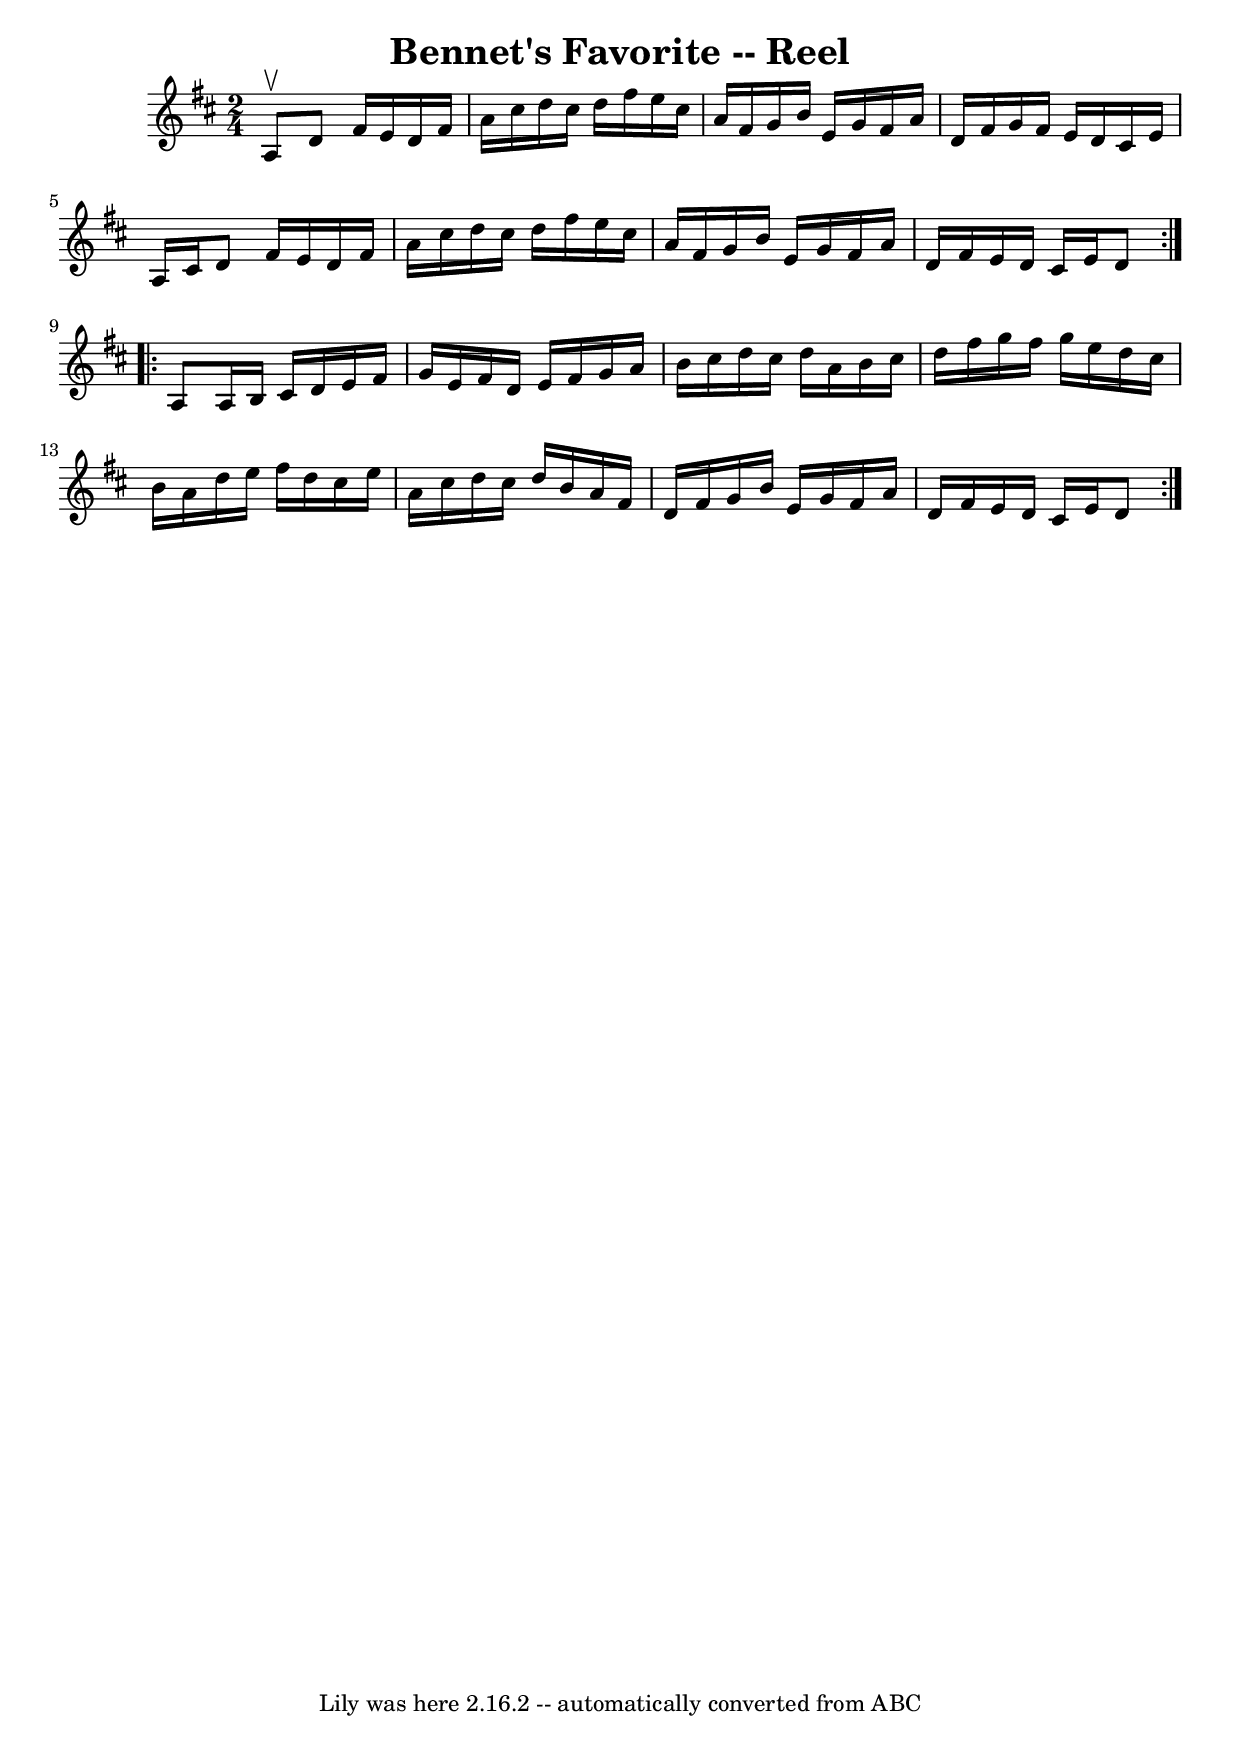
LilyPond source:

\version "2.16.2"
\include "Mammoth.ily"
\header {
  %% book = "Ryan's Mammoth Collection"
  crossRefNumber = "1"
  footnotes = ""
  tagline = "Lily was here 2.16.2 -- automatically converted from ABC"
  title = "Bennet's Favorite -- Reel"

}
voicedefault =  {



  \repeat volta 2 {

    \time 2/4 
    \key d \major
    a8^\upbow |
    d'8 fis'16 e'16 d'16   
    fis'16 a'16 cis''16  |
    d''16 cis''16 d''16 fis''16    
    e''16 cis''16 a'16 fis'16  |
    g'16 b'16 e'16 g'16    
    fis'16 a'16 d'16 fis'16  |
    g'16 fis'16 e'16 d'16    
    cis'16 e'16 a16 cis'16  |
    d'8 fis'16 e'16 d'16    
    fis'16 a'16 cis''16  |
    d''16 cis''16 d''16 fis''16    
    e''16 cis''16 a'16 fis'16  |
    g'16 b'16 e'16 g'16    
    fis'16 a'16 d'16 fis'16  |
    e'16 d'16 cis'16 e'16    
    d'8  
  } 
  \repeat volta 2 {
    a8  |
    a16 b16 cis'16 d'16    
    e'16 fis'16 g'16 e'16  |
    fis'16 d'16 e'16 fis'16    
    g'16 a'16 b'16 cis''16  |
    d''16 cis''16 d''16 a'16   
    b'16 cis''16 d''16 fis''16  |
    g''16 fis''16 g''16    
    e''16 d''16 cis''16 b'16 a'16  |
    d''16 e''16    
    fis''16 d''16 cis''16 e''16 a'16 cis''16  |
    d''16    
    cis''16 d''16 b'16 a'16 fis'16 d'16 fis'16  |
    g'16   
    b'16 e'16 g'16 fis'16 a'16 d'16 fis'16  |
    e'16    
    d'16 cis'16 e'16 d'8  
  }   

}

\score{
  <<

    \context Staff="default"
    {
      \voicedefault 
      
    }

  >>
  \layout {
    
  }
  \midi {
  }

}
